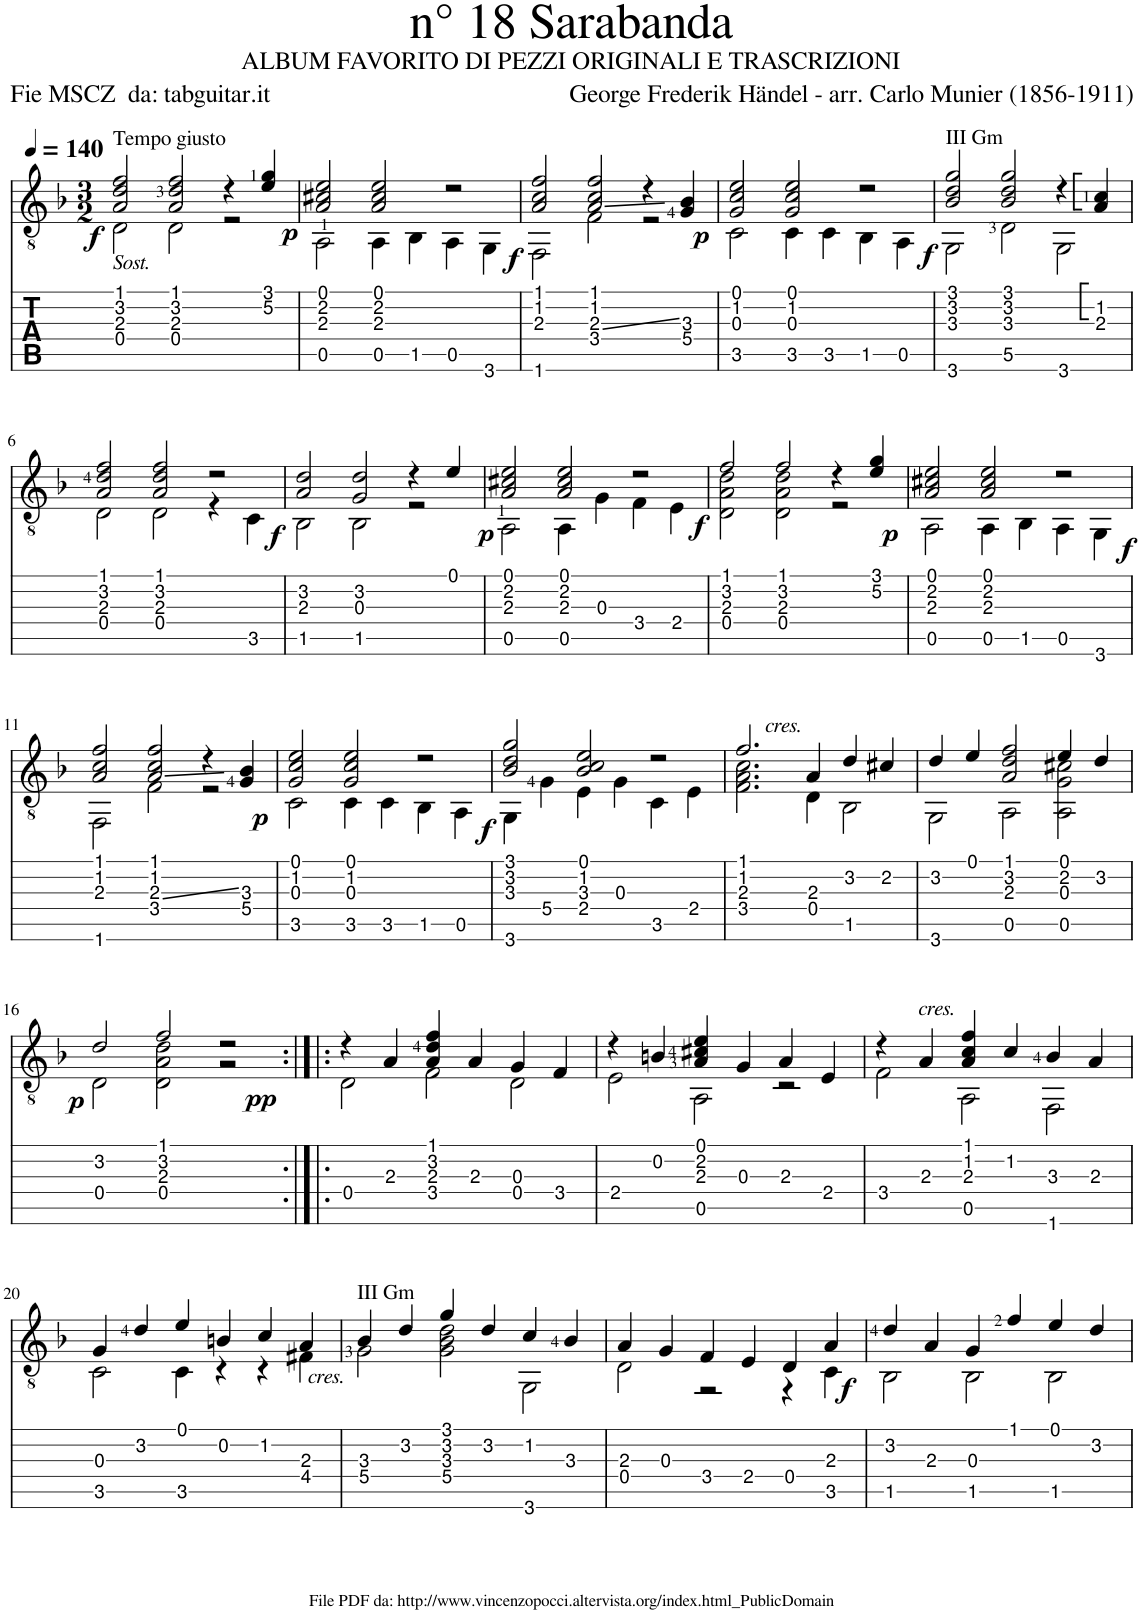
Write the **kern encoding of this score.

**kern	**kern	**dynam
*part1	*part1	*part1
*staff2	*staff1	*staff1/2
*I"Guitar	*	*
*I'Guit.	*	*
*stria6	*	*
*	*clefGv2	*
*k[b-]	*k[b-]	*
*M3/2	*M3/2	*
*MM140	*MM140	*
=1	=1	=1
*^	*^	*
!	!	!LO:TX:a:t=Tempo giusto	!	!
!	!	!LO:TX:b:i:t=Sost.	!	!
!	!	!	!	!LO:DY:b
2A 2d 2f	2D	2A/ 2d/ 2f/	2D\	f
2A 2d 2f	2D	2A/ 2d/ 2f/	2D\	.
4r	2r	4r	2r	.
!	!	!	!	!LO:DY:b
4e 4g	.	4e/ 4g/	.	p
=2	=2	=2	=2	=2
2A 2c# 2e	2AA	2A/ 2c#X/ 2e/	2AA\	.
2A 2c# 2e	4AA	2A/ 2c#/ 2e/	4AA\	.
.	4BB-	.	4BB-\	.
2r	4AA	2r	4AA\	.
!	!	!	!	!LO:DY:b
.	4GG	.	4GG\	f
=3	=3	=3	=3	=3
2A 2c 2f	2FF	2A/ 2c/ 2f/	2FF\	.
2A 2c 2f	2F	2A/ 2c/ 2f/	2F\	.
4r	2r	4r	2r	.
!	!	!	!	!LO:DY:b
4G 4B-	.	4G/ 4B-/	.	p
=4	=4	=4	=4	=4
2G 2c 2e	2C	2G/ 2c/ 2e/	2C\	.
2G 2c 2e	4C	2G/ 2c/ 2e/	4C\	.
.	4C	.	4C\	.
2r	4BB-	2r	4BB-\	.
.	4AA	.	4AA\	.
=5	=5	=5	=5	=5
!	!	!LO:TX:a:t=III Gm	!	!
!	!	!	!	!LO:DY:b
2B- 2d 2g	2GG	2B-/ 2d/ 2g/	2GG\	f
2B- 2d 2g	2D	2B-/ 2d/ 2g/	2D\	.
4r	2GG	4r	2GG\	.
4A 4c	.	4A/ 4c/	.	.
!!LO:LB:g=z	!!
=6	=6	=6	=6	=6
2A 2d 2f	2D	2A/ 2d/ 2f/	2D\	.
2A 2d 2f	2D	2A/ 2d/ 2f/	2D\	.
2r	4r	2r	4r	.
!	!	!	!	!LO:DY:b
.	4C	.	4C\	f
=7	=7	=7	=7	=7
2A 2d	2BB-	2A/ 2d/	2BB-\	.
2G 2d	2BB-	2G/ 2d/	2BB-\	.
4r	2r	4r	2r	.
4e	.	4e/	.	.
=8	=8	=8	=8	=8
!	!	!	!	!LO:DY:b
2A 2c# 2e	2AA	2A/ 2c#X/ 2e/	2AA\	p
2A 2c# 2e	4AA	2A/ 2c#/ 2e/	4AA\	.
.	4G	.	4G\	.
2r	4F	2r	4F\	.
!	!	!	!	!LO:DY:b
.	4E	.	4E\	f
=9	=9	=9	=9	=9
2f	2D 2A 2d	2f/	2D\ 2A\ 2d\	.
2f	2D 2A 2d	2f/	2D\ 2A\ 2d\	.
4r	2r	4r	2r	.
!	!	!	!	!LO:DY:b
4e 4g	.	4e/ 4g/	.	p
=10	=10	=10	=10	=10
2A 2c# 2e	2AA	2A/ 2c#X/ 2e/	2AA\	.
2A 2c# 2e	4AA	2A/ 2c#/ 2e/	4AA\	.
.	4BB-	.	4BB-\	.
2r	4AA	2r	4AA\	.
!	!	!	!	!LO:DY:b
.	4GG	.	4GG\	f
!!LO:LB:g=z	!!
=11	=11	=11	=11	=11
2A 2c 2f	2FF	2A/ 2c/ 2f/	2FF\	.
2A 2c 2f	2F	2A/ 2c/ 2f/	2F\	.
4r	2r	4r	2r	.
!	!	!	!	!LO:DY:b
4G 4B-	.	4G/ 4B-/	.	p
=12	=12	=12	=12	=12
2G 2c 2e	2C	2G/ 2c/ 2e/	2C\	.
2G 2c 2e	4C	2G/ 2c/ 2e/	4C\	.
.	4C	.	4C\	.
2r	4BB-	2r	4BB-\	.
!	!	!	!	!LO:DY:b
.	4AA	.	4AA\	f
=13	=13	=13	=13	=13
2B- 2d 2g	4GG	2B-/ 2d/ 2g/	4GG\	.
.	4G	.	4G\	.
2B- 2c 2e	4E	2B-/ 2c/ 2e/	4E\	.
.	4G	.	4G\	.
2r	4C	2r	4C\	.
.	4E	.	4E\	.
=14	=14	=14	=14	=14
!	!	!LO:TX:a:i:t=cres.	!	!
2.f	2.F 2.A 2.c	2.f/	2.F\ 2.A\ 2.c\	.
4A	4D	4A/	4D\	.
4d	2BB-	4d/	2BB-\	.
4c#	.	4c#X/	.	.
=15	=15	=15	=15	=15
4d	2GG	4d/	2GG\	.
4e	.	4e/	.	.
2A 2d 2f	2AA	2A/ 2d/ 2f/	2AA\	.
4e	2AA 2G 2c#	4e/	2AA\ 2G\ 2c#X\	.
4d	.	4d/	.	.
!!LO:LB:g=z	!!
=16	=16	=16	=16	=16
!	!	!	!	!LO:DY:b
2d	2D	2d/	2D\	p
2f	2D 2A 2d	2f/	2D\ 2A\ 2d\	.
!	!	!	!	!LO:DY:b
2r	2r	2r	2r	pp
=17:|!|:	=17:|!|:	=17:|!|:	=17:|!|:	=17:|!|:
4r	2D	4r	2D\	.
4A	.	4A/	.	.
4A 4d 4f	2F	4A/ 4d/ 4f/	2F\	.
4A	.	4A/	.	.
4G	2D	4G/	2D\	.
4F	.	4F/	.	.
=18	=18	=18	=18	=18
4r	2E	4r	2E\	.
4B	.	4Bn/	.	.
4A 4c# 4e	2AA	4A/ 4c#X/ 4e/	2AA\	.
4G	.	4G/	.	.
4A	2r	4A/	2r	.
4E	.	4E/	.	.
=19	=19	=19	=19	=19
4r	2F	4r	2F\	.
!	!	!LO:TX:a:i:t=cres.	!	!
4A	.	4A/	.	.
4A 4c 4f	2AA	4A/ 4c/ 4f/	2AA\	.
4c	.	4c/	.	.
4B-	2FF	4B-/	2FF\	.
4A	.	4A/	.	.
!!LO:LB:g=z	!!
=20	=20	=20	=20	=20
4G	2C	4G/	2C\	.
4d	.	4d/	.	.
4e	4C	4e/	4C\	.
4B	4r	4Bn/	4r	.
4c	4r	4c/	4r	.
!	!	!LO:TX:b:i:t=cres.	!	!
4A	4F#	4A/	4F#X\	.
=21	=21	=21	=21	=21
!	!	!LO:TX:a:t=III Gm	!	!
4B-	2G	4B-/	2G\	.
4d	.	4d/	.	.
4g	2G 2B- 2d	4g/	2G\ 2B-\ 2d\	.
4d	.	4d/	.	.
4c	2GG	4c/	2GG\	.
4B-	.	4B-/	.	.
=22	=22	=22	=22	=22
4A	2D	4A/	2D\	.
4G	.	4G/	.	.
4F	2r	4F/	2r	.
4E	.	4E/	.	.
4D	4r	4D/	4r	.
!	!	!	!	!LO:DY:b
4A	4C	4A/	4C\	f
=23	=23	=23	=23	=23
4d	2BB-	4d/	2BB-\	.
4A	.	4A/	.	.
4G	2BB-	4G/	2BB-\	.
4f	.	4f/	.	.
4e	2BB-	4e/	2BB-\	.
4d	.	4d/	.	.
*v	*v	*	*	*
*	*v	*v	*
=	=	=
*-	*-	*-
